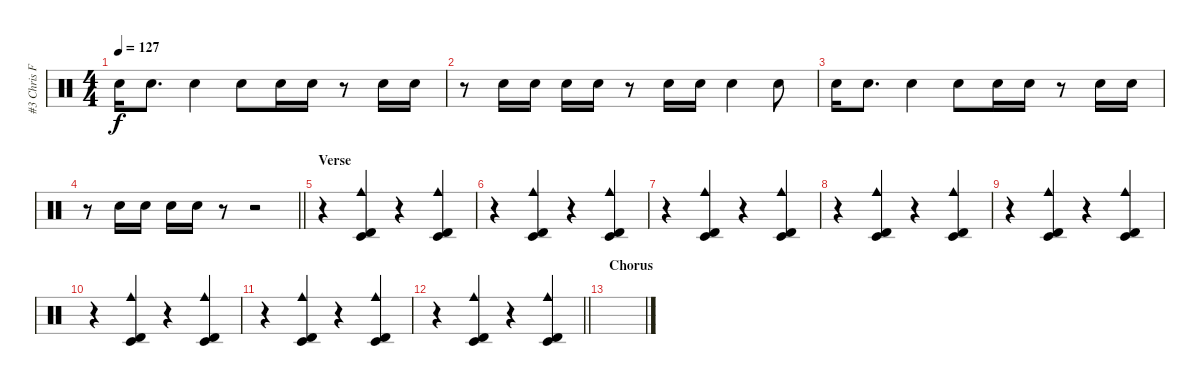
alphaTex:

\track ("#3 Chris Fehn" "#3 Chris F") {instrument percussion}
\staff {score}
\articulation defaults
\ts (4 4)
\tempo 127
\clef neutral
\ks c "Snare (hit) 2".16{dy f} "Snare (hit) 2".8{d} "Snare (hit) 2".4 "Snare (hit) 2".8 "Snare (hit) 2".16 "Snare (hit) 2".16
r.8 "Snare (hit) 2".16 "Snare (hit) 2".16 |
r.8 "Snare (hit) 2".16 "Snare (hit) 2".16 "Snare (hit) 2".16 "Snare (hit) 2".16 r.8 "Snare (hit) 2".16 "Snare (hit) 2".16 "Snare (hit) 2".4 "Snare (hit) 2".8 |
"Snare (hit) 2".16 "Snare (hit) 2".8{d} "Snare (hit) 2".4 "Snare (hit) 2".8 "Snare (hit) 2".16 "Snare (hit) 2".16 r.8 "Snare (hit) 2".16 "Snare (hit) 2".16 |
\barLineRight lightlight
r.8 "Snare (hit) 2".16 "Snare (hit) 2".16 "Snare (hit) 2".16 "Snare (hit) 2".16 r.8 r.2 |
\section ("" "Verse")
r.4 ("Cowbell medium (hit)" "Timbale high (hit)" "Timbale low (hit)").4 r.4 ("Cowbell medium (hit)" "Timbale high (hit)" "Timbale low (hit)").4 |
r.4 ("Cowbell medium (hit)" "Timbale high (hit)" "Timbale low (hit)").4 r.4 ("Cowbell medium (hit)" "Timbale high (hit)" "Timbale low (hit)").4 |
r.4 ("Cowbell medium (hit)" "Timbale high (hit)" "Timbale low (hit)").4 r.4 ("Cowbell medium (hit)" "Timbale high (hit)" "Timbale low (hit)").4 |
r.4 ("Cowbell medium (hit)" "Timbale high (hit)" "Timbale low (hit)").4 r.4 ("Cowbell medium (hit)" "Timbale high (hit)" "Timbale low (hit)").4 |
r.4 ("Cowbell medium (hit)" "Timbale high (hit)" "Timbale low (hit)").4 r.4 ("Cowbell medium (hit)" "Timbale high (hit)" "Timbale low (hit)").4 |
r.4 ("Cowbell medium (hit)" "Timbale high (hit)" "Timbale low (hit)").4 r.4 ("Cowbell medium (hit)" "Timbale high (hit)" "Timbale low (hit)").4 |
r.4 ("Cowbell medium (hit)" "Timbale high (hit)" "Timbale low (hit)").4 r.4 ("Cowbell medium (hit)" "Timbale high (hit)" "Timbale low (hit)").4 |
\barLineRight lightlight
r.4 ("Cowbell medium (hit)" "Timbale high (hit)" "Timbale low (hit)").4 r.4 ("Cowbell medium (hit)" "Timbale high (hit)" "Timbale low (hit)").4 |
\section ("" "Chorus")
